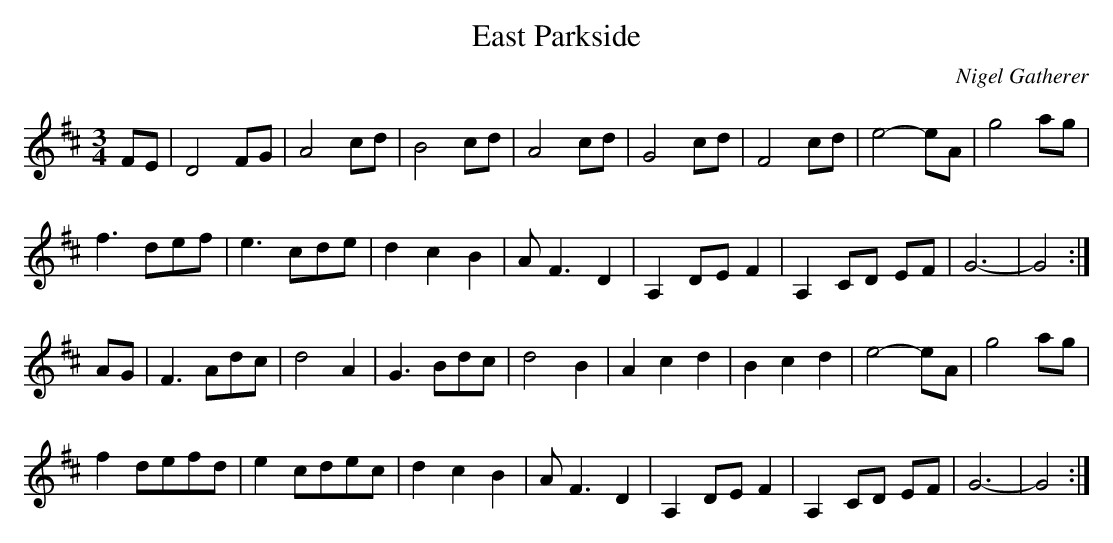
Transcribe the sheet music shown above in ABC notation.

X:1
T:East Parkside
C:Nigel Gatherer
M:3/4
L:1/8
K:D
FE|D4 FG|A4 cd|B4 cd|A4 cd|G4 cd|F4 cd|e4- eA|g4 ag|
f3 def|e3 cde|d2 c2 B2|A F3 D2|A,2 DE F2|A,2 CD EF|G6-|G4:|
AG|F3 Adc|d4 A2|G3 Bdc|d4 B2|A2 c2 d2|B2 c2 d2|e4- eA|g4 ag|
f2 defd|e2 cdec|d2 c2 B2|A F3 D2|A,2 DE F2|A,2 CD EF|G6-|G4:|
